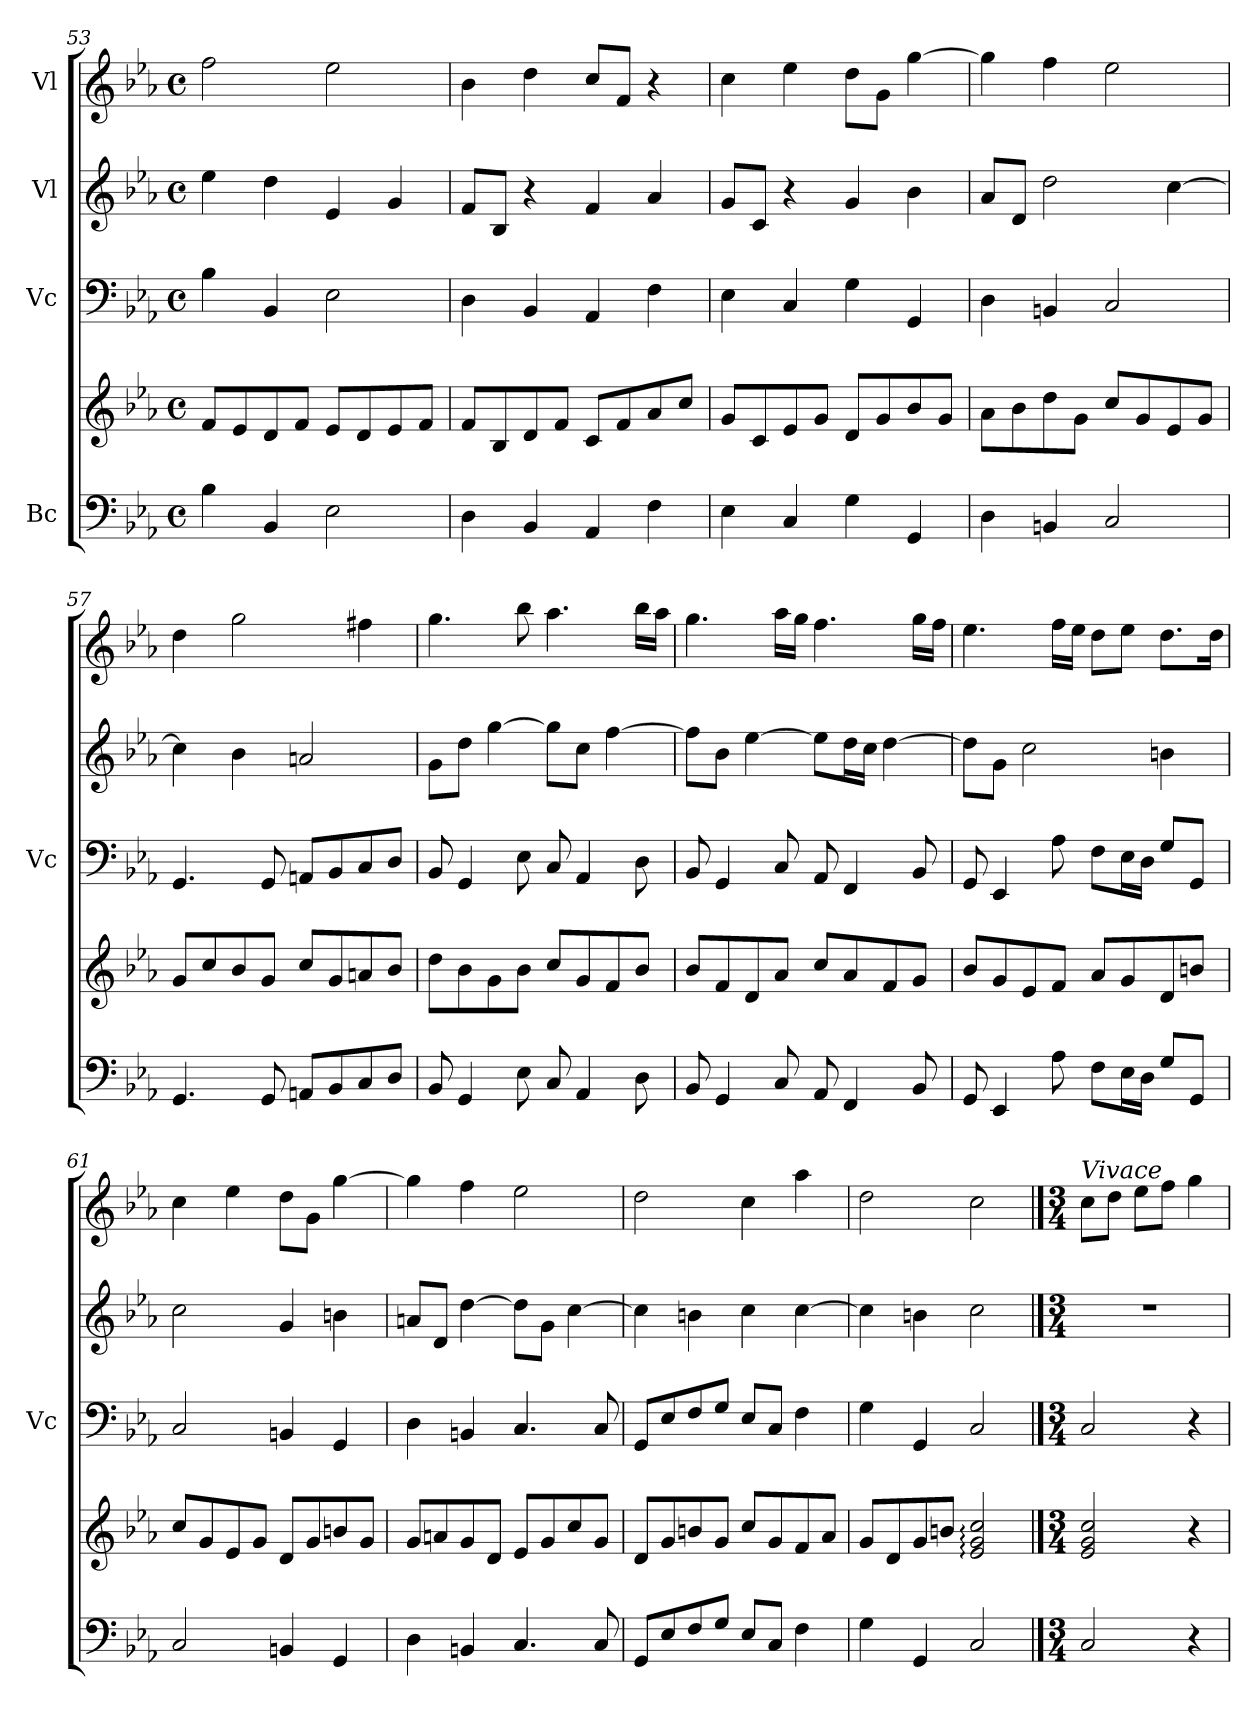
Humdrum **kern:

**kern	**kern	**kern	**kern	**kern
*part4	*part4	*part3	*part2	*part1
*staff5	*staff4	*staff3	*staff2	*staff1
*I"Bc	*	*I"Vc	*I"Vl	*I"Vl
*	*	*I'Vc	*	*
*clefF4	*clefG2	*clefF4	*clefG2	*clefG2
*k[b-e-a-]	*k[b-e-a-]	*k[b-e-a-]	*k[b-e-a-]	*k[b-e-a-]
*M4/4	*M4/4	*M4/4	*M4/4	*M4/4
*met(c)	*met(c)	*met(c)	*met(c)	*met(c)
=53	=53	=53	=53	=53
4B-\	8f/L	4B-\	4ee-\	2ff\
.	8e-/	.	.	.
4BB-/	8d/	4BB-/	4dd\	.
.	8f/J	.	.	.
2E-\	8e-/L	2E-\	4e-/	2ee-\
.	8d/	.	.	.
.	8e-/	.	4g/	.
.	8f/J	.	.	.
=54	=54	=54	=54	=54
4D\	8f/L	4D\	8f/L	4b-\
.	8B-/	.	8B-/J	.
4BB-/	8d/	4BB-/	4r	4dd\
.	8f/J	.	.	.
4AA-/	8c/L	4AA-/	4f/	8cc/L
.	8f/	.	.	8f/J
4F\	8a-/	4F\	4a-/	4r
.	8cc/J	.	.	.
=55	=55	=55	=55	=55
4E-\	8g/L	4E-\	8g/L	4cc\
.	8c/	.	8c/J	.
4C/	8e-/	4C/	4r	4ee-\
.	8g/J	.	.	.
4G\	8d/L	4G\	4g/	8dd\L
.	8g/	.	.	8g\J
4GG/	8b-/	4GG/	4b-\	[4gg\
.	8g/J	.	.	.
!!LO:PB:g=z
=56	=56	=56	=56	=56
4D\	8a-\L	4D\	8a-/L	4gg\]
.	8b-\	.	8d/J	.
4BBn/	8dd\	4BBn/	2dd\	4ff\
.	8g\J	.	.	.
2C/	8cc/L	2C/	.	2ee-\
.	8g/	.	.	.
.	8e-/	.	[4cc\	.
.	8g/J	.	.	.
=57	=57	=57	=57	=57
4.GG/	8g/L	4.GG/	4cc\]	4dd\
.	8cc/	.	.	.
.	8b-/	.	4b-\	2gg\
8GG/	8g/J	8GG/	.	.
8AAn/L	8cc/L	8AAn/L	2an/	.
8BB-/	8g/	8BB-/	.	.
8C/	8an/	8C/	.	4ff#X\
8D/J	8b-/J	8D/J	.	.
=58	=58	=58	=58	=58
8BB-/	8dd\L	8BB-/	8g\L	4.gg\
4GG/	8b-\	4GG/	8dd\J	.
.	8g\	.	[4gg\	.
8E-\	8b-\J	8E-\	.	8bb-\
8C/	8cc/L	8C/	8gg\L]	4.aa-\
4AA-/	8g/	4AA-/	8cc\J	.
.	8f/	.	[4ff\	.
8D\	8b-/J	8D\	.	16bb-\LL
.	.	.	.	16aa-\JJ
=59	=59	=59	=59	=59
8BB-/	8b-/L	8BB-/	8ff\L]	4.gg\
4GG/	8f/	4GG/	8b-\J	.
.	8d/	.	[4ee-\	.
8C/	8a-/J	8C/	.	16aa-\LL
.	.	.	.	16gg\JJ
8AA-/	8cc/L	8AA-/	8ee-\L]	4.ff\
4FF/	8a-/	4FF/	16dd\L	.
.	.	.	16cc\JJ	.
.	8f/	.	[4dd\	.
8BB-/	8g/J	8BB-/	.	16gg\LL
.	.	.	.	16ff\JJ
=60	=60	=60	=60	=60
8GG/	8b-/L	8GG/	8dd\L]	4.ee-\
4EE-/	8g/	4EE-/	8g\J	.
.	8e-/	.	2cc\	.
8A-\	8f/J	8A-\	.	16ff\LL
.	.	.	.	16ee-\JJ
8F\L	8a-/L	8F\L	.	8dd\L
16E-\L	8g/	16E-\L	.	8ee-\J
16D\JJ	.	16D\JJ	.	.
8G/L	8d/	8G/L	4bn\	8.dd\L
8GG/J	8bn/J	8GG/J	.	.
.	.	.	.	16dd\Jk
!!LO:LB:g=z
=61	=61	=61	=61	=61
2C/	8cc/L	2C/	2cc\	4cc\
.	8g/	.	.	.
.	8e-/	.	.	4ee-\
.	8g/J	.	.	.
4BBn/	8d/L	4BBn/	4g/	8dd\L
.	8g/	.	.	8g\J
4GG/	8bn/	4GG/	4bn\	[4gg\
.	8g/J	.	.	.
=62	=62	=62	=62	=62
4D\	8g/L	4D\	8an/L	4gg\]
.	8an/	.	8d/J	.
4BBn/	8g/	4BBn/	[4dd\	4ff\
.	8d/J	.	.	.
4.C/	8e-/L	4.C/	8dd\L]	2ee-\
.	8g/	.	8g\J	.
.	8cc/	.	[4cc\	.
8C/	8g/J	8C/	.	.
=63	=63	=63	=63	=63
8GG/L	8d/L	8GG/L	4cc\]	2dd\
8E-/	8g/	8E-/	.	.
8F/	8bn/	8F/	4bn\	.
8G/J	8g/J	8G/J	.	.
8E-/L	8cc/L	8E-/L	4cc\	4cc\
8C/J	8g/	8C/J	.	.
4F\	8f/	4F\	[4cc\	4aa-\
.	8a-/J	.	.	.
=64	=64	=64	=64	=64
4G\	8g/L	4G\	4cc\]	2dd\
.	8d/	.	.	.
4GG/	8g/	4GG/	4bn\	.
.	8bn/J	.	.	.
2C/	2e-/: 2g/: 2cc/:	2C/	2cc\	2cc\
!!LO:LB:g=z
==65	==65	==65	==65	==65
*M3/4	*M3/4	*M3/4	*M3/4	*M3/4
*	*	*	*	*MM180
!	!	!	!	!LO:TX:a:i:t=Vivace
2C/	2e-/ 2g/ 2cc/	2C/	2.r	8cc\L
.	.	.	.	8dd\J
.	.	.	.	8ee-\L
.	.	.	.	8ff\J
4r	4r	4r	.	4gg\
=	=	=	=	=
*-	*-	*-	*-	*-
